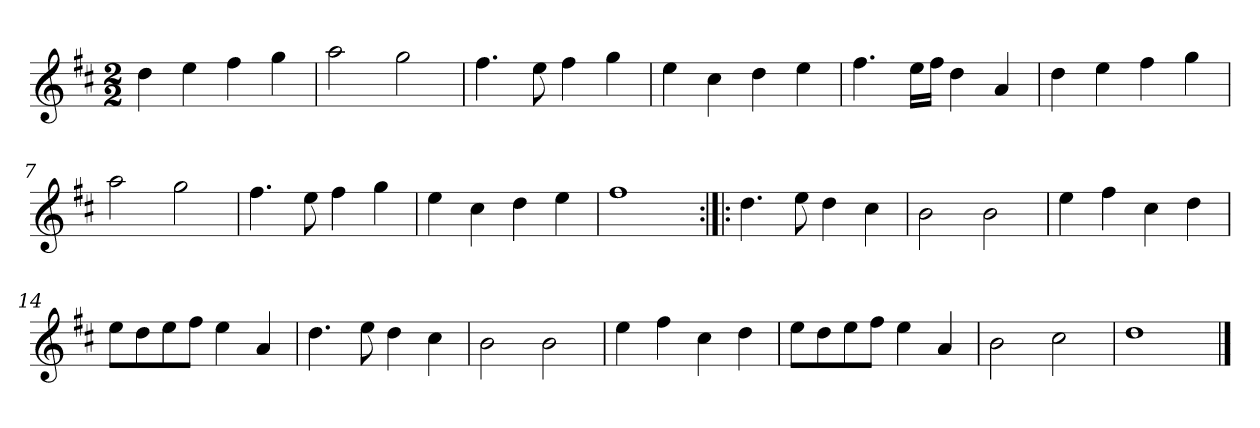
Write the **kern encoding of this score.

**kern
*part1
*staff1
*clefG2
*k[f#c#]
*D:
*M2/2
*MM120
=1
4dd
4ee
4ff#
4gg
=2
2aa
2gg
=3
4.ff#
8ee
4ff#
4gg
=4
4ee
4cc#
4dd
4ee
=5
4.ff#
16ee\LL
16ff#\JJ
4dd
4a
=6
4dd
4ee
4ff#
4gg
=7
2aa
2gg
=8
4.ff#
8ee
4ff#
4gg
=9
4ee
4cc#
4dd
4ee
=10
1ff#
=11:|!|:
4.dd
8ee
4dd
4cc#
=12
2b
2b
=13
4ee
4ff#
4cc#
4dd
=14
8ee\L
8dd\
8ee\
8ff#\J
4ee
4a
=15
4.dd
8ee
4dd
4cc#
=16
2b
2b
=17
4ee
4ff#
4cc#
4dd
=18
8ee\L
8dd\
8ee\
8ff#\J
4ee
4a
=19
2b
2cc#
=20
1dd
==
*-
